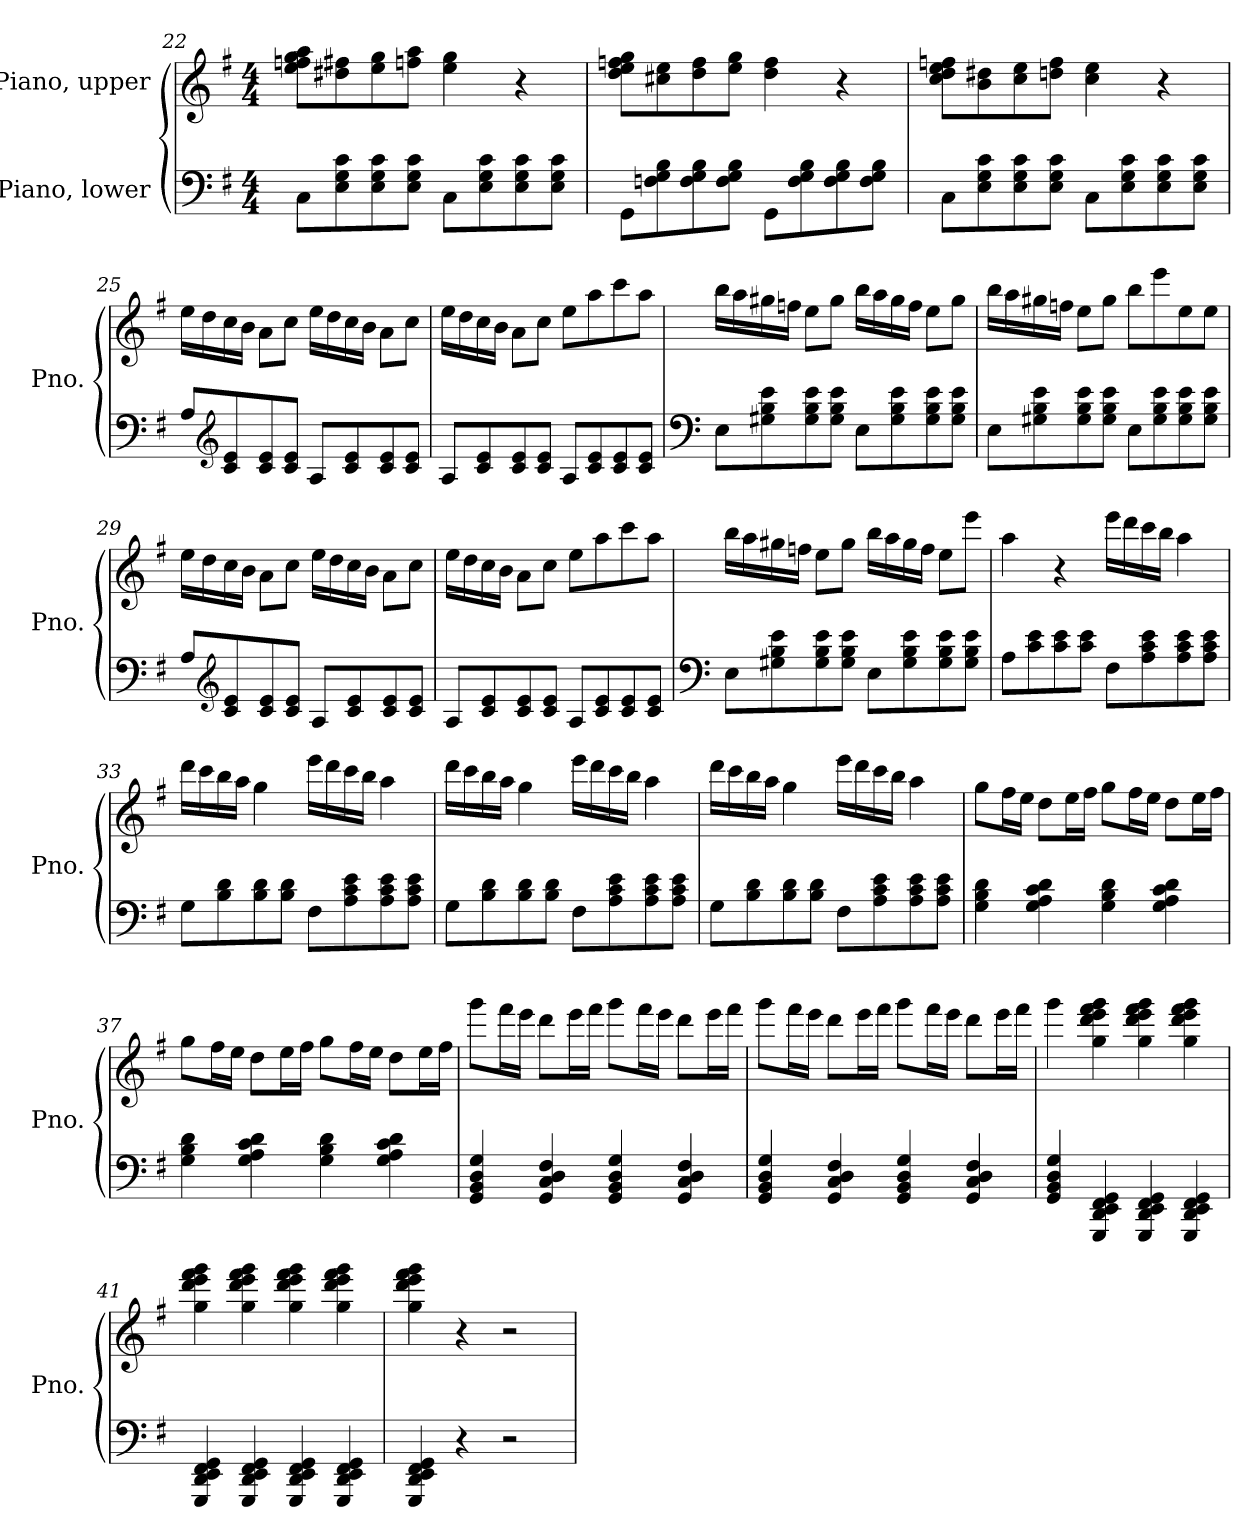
**kern	**kern
*part2	*part1
*staff2	*staff1
*I"Piano, lower	*I"Piano, upper
*I'Pno.	*I'Pno.
*clefF4	*clefG2
*k[f#]	*k[f#]
*M4/4	*M4/4
=22	=22
8C\L	8ee\ 8ffn\ 8gg\ 8aa\L
8E\ 8G\ 8c\	8dd#X\ 8ff#X\
8E\ 8G\ 8c\	8ee\ 8gg\
8E\ 8G\ 8c\J	8ffn\ 8aa\J
8C\L	4ee\ 4gg\
8E\ 8G\ 8c\	.
8E\ 8G\ 8c\	4r
8E\ 8G\ 8c\J	.
=23	=23
8GG\L	8dd\ 8ee\ 8ffn\ 8gg\L
8Fn\ 8G\ 8B\	8cc#X\ 8ee\
8F\ 8G\ 8B\	8dd\ 8ff\
8F\ 8G\ 8B\J	8ee\ 8gg\J
8GG\L	4dd\ 4ff\
8F\ 8G\ 8B\	.
8F\ 8G\ 8B\	4r
8F\ 8G\ 8B\J	.
!!LO:LB:g=z
=24	=24
8C\L	8cc\ 8dd\ 8ee\ 8ffn\L
8E\ 8G\ 8c\	8b\ 8dd#X\
8E\ 8G\ 8c\	8cc\ 8ee\
8E\ 8G\ 8c\J	8ddn\ 8ff\J
8C\L	4cc\ 4ee\
8E\ 8G\ 8c\	.
8E\ 8G\ 8c\	4r
8E\ 8G\ 8c\J	.
=25	=25
8A/L	16ee\LL
.	16dd\
*clefG2	*
8c/ 8e/	16cc\
.	16b\JJ
8c/ 8e/	8a\L
8c/ 8e/J	8cc\J
8A/L	16ee\LL
.	16dd\
8c/ 8e/	16cc\
.	16b\JJ
8c/ 8e/	8a\L
8c/ 8e/J	8cc\J
=26	=26
8A/L	16ee\LL
.	16dd\
8c/ 8e/	16cc\
.	16b\JJ
8c/ 8e/	8a\L
8c/ 8e/J	8cc\J
8A/L	8ee\L
8c/ 8e/	8aa\
8c/ 8e/	8ccc\
8c/ 8e/J	8aa\J
!!LO:LB:g=z
=27	=27
*clefF4	*
8E\L	16bb\LL
.	16aa\
8G#X\ 8B\ 8e\	16gg#X\
.	16ffn\JJ
8G#\ 8B\ 8e\	8ee\L
8G#\ 8B\ 8e\J	8gg#\J
8E\L	16bb\LL
.	16aa\
8G#\ 8B\ 8e\	16gg#\
.	16ff\JJ
8G#\ 8B\ 8e\	8ee\L
8G#\ 8B\ 8e\J	8gg#\J
=28	=28
8E\L	16bb\LL
.	16aa\
8G#X\ 8B\ 8e\	16gg#X\
.	16ffn\JJ
8G#\ 8B\ 8e\	8ee\L
8G#\ 8B\ 8e\J	8gg#\J
8E\L	8bb\L
8G#\ 8B\ 8e\	8eee\
8G#\ 8B\ 8e\	8ee\
8G#\ 8B\ 8e\J	8ee\J
=29	=29
8A/L	16ee\LL
.	16dd\
*clefG2	*
8c/ 8e/	16cc\
.	16b\JJ
8c/ 8e/	8a\L
8c/ 8e/J	8cc\J
8A/L	16ee\LL
.	16dd\
8c/ 8e/	16cc\
.	16b\JJ
8c/ 8e/	8a\L
8c/ 8e/J	8cc\J
!!LO:LB:g=z
=30	=30
8A/L	16ee\LL
.	16dd\
8c/ 8e/	16cc\
.	16b\JJ
8c/ 8e/	8a\L
8c/ 8e/J	8cc\J
8A/L	8ee\L
8c/ 8e/	8aa\
8c/ 8e/	8ccc\
8c/ 8e/J	8aa\J
=31	=31
*clefF4	*
8E\L	16bb\LL
.	16aa\
8G#X\ 8B\ 8e\	16gg#X\
.	16ffn\JJ
8G#\ 8B\ 8e\	8ee\L
8G#\ 8B\ 8e\J	8gg#\J
8E\L	16bb\LL
.	16aa\
8G#\ 8B\ 8e\	16gg#\
.	16ff\JJ
8G#\ 8B\ 8e\	8ee\L
8G#\ 8B\ 8e\J	8eee\J
=32	=32
8A\L	4aa\
8c\ 8e\	.
8c\ 8e\	4r
8c\ 8e\J	.
8F#\L	16eee\LL
.	16ddd\
8A\ 8c\ 8e\	16ccc\
.	16bb\JJ
8A\ 8c\ 8e\	4aa\
8A\ 8c\ 8e\J	.
!!LO:LB:g=z
=33	=33
8G\L	16ddd\LL
.	16ccc\
8B\ 8d\	16bb\
.	16aa\JJ
8B\ 8d\	4gg\
8B\ 8d\J	.
8F#\L	16eee\LL
.	16ddd\
8A\ 8c\ 8e\	16ccc\
.	16bb\JJ
8A\ 8c\ 8e\	4aa\
8A\ 8c\ 8e\J	.
=34	=34
8G\L	16ddd\LL
.	16ccc\
8B\ 8d\	16bb\
.	16aa\JJ
8B\ 8d\	4gg\
8B\ 8d\J	.
8F#\L	16eee\LL
.	16ddd\
8A\ 8c\ 8e\	16ccc\
.	16bb\JJ
8A\ 8c\ 8e\	4aa\
8A\ 8c\ 8e\J	.
!!LO:PB:g=z
=35	=35
8G\L	16ddd\LL
.	16ccc\
8B\ 8d\	16bb\
.	16aa\JJ
8B\ 8d\	4gg\
8B\ 8d\J	.
8F#\L	16eee\LL
.	16ddd\
8A\ 8c\ 8e\	16ccc\
.	16bb\JJ
8A\ 8c\ 8e\	4aa\
8A\ 8c\ 8e\J	.
=36	=36
4G\ 4B\ 4d\	8gg\L
.	16ff#\L
.	16ee\JJ
4G\ 4A\ 4c\ 4d\	8dd\L
.	16ee\L
.	16ff#\JJ
4G\ 4B\ 4d\	8gg\L
.	16ff#\L
.	16ee\JJ
4G\ 4A\ 4c\ 4d\	8dd\L
.	16ee\L
.	16ff#\JJ
=37	=37
4G\ 4B\ 4d\	8gg\L
.	16ff#\L
.	16ee\JJ
4G\ 4A\ 4c\ 4d\	8dd\L
.	16ee\L
.	16ff#\JJ
4G\ 4B\ 4d\	8gg\L
.	16ff#\L
.	16ee\JJ
4G\ 4A\ 4c\ 4d\	8dd\L
.	16ee\L
.	16ff#\JJ
!!LO:LB:g=z
=38	=38
4GG/ 4BB/ 4D/ 4G/	8ggg\L
.	16fff#\L
.	16eee\JJ
4GG/ 4C/ 4D/ 4F#/	8ddd\L
.	16eee\L
.	16fff#\JJ
4GG/ 4BB/ 4D/ 4G/	8ggg\L
.	16fff#\L
.	16eee\JJ
4GG/ 4C/ 4D/ 4F#/	8ddd\L
.	16eee\L
.	16fff#\JJ
=39	=39
4GG/ 4BB/ 4D/ 4G/	8ggg\L
.	16fff#\L
.	16eee\JJ
4GG/ 4C/ 4D/ 4F#/	8ddd\L
.	16eee\L
.	16fff#\JJ
4GG/ 4BB/ 4D/ 4G/	8ggg\L
.	16fff#\L
.	16eee\JJ
4GG/ 4C/ 4D/ 4F#/	8ddd\L
.	16eee\L
.	16fff#\JJ
=40	=40
4GG/ 4BB/ 4D/ 4G/	4ggg\
4GGG/ 4DD/ 4EE/ 4FF#/ 4GG/	4gg\ 4ddd\ 4eee\ 4fff#\ 4ggg\
4GGG/ 4DD/ 4EE/ 4FF#/ 4GG/	4gg\ 4ddd\ 4eee\ 4fff#\ 4ggg\
4GGG/ 4DD/ 4EE/ 4FF#/ 4GG/	4gg\ 4ddd\ 4eee\ 4fff#\ 4ggg\
!!LO:LB:g=z
=41	=41
4GGG/ 4DD/ 4EE/ 4FF#/ 4GG/	4gg\ 4ddd\ 4eee\ 4fff#\ 4ggg\
4GGG/ 4DD/ 4EE/ 4FF#/ 4GG/	4gg\ 4ddd\ 4eee\ 4fff#\ 4ggg\
4GGG/ 4DD/ 4EE/ 4FF#/ 4GG/	4gg\ 4ddd\ 4eee\ 4fff#\ 4ggg\
4GGG/ 4DD/ 4EE/ 4FF#/ 4GG/	4gg\ 4ddd\ 4eee\ 4fff#\ 4ggg\
=42	=42
4GGG/ 4DD/ 4EE/ 4FF#/ 4GG/	4gg\ 4ddd\ 4eee\ 4fff#\ 4ggg\
4r	4r
2r	2r
=	=
*-	*-
